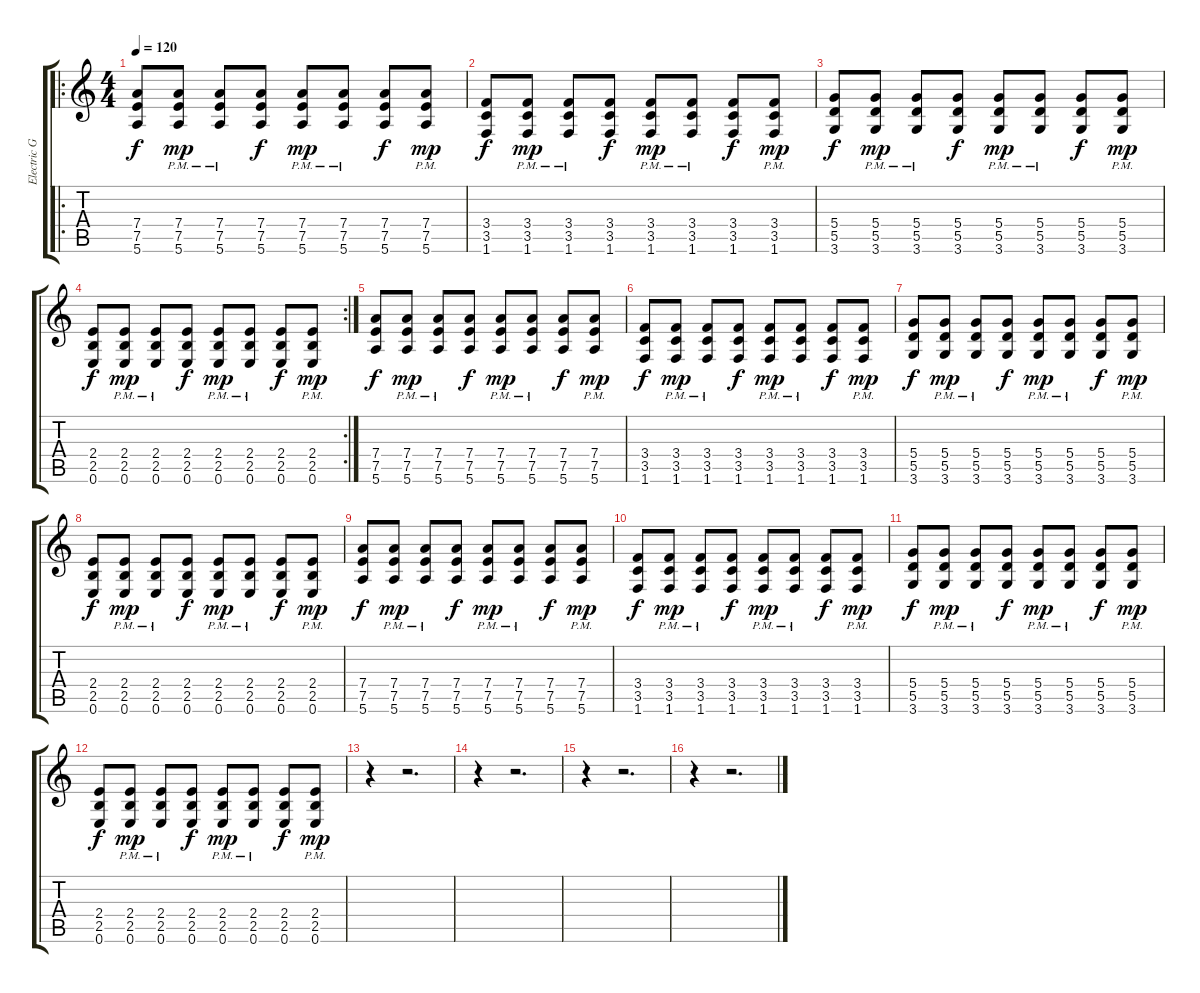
\track ("Electric Guitar" "Electric G") {instrument distortionguitar}
\staff {score tabs}
\tuning (E4 B3 G3 D3 A2 E2) {hide}
\ro
\ts (4 4)
\tempo 120
\clef g2
\ks c
(7.4 7.5 5.6).8{dy f instrument distortionguitar} (7.4{pm} 7.5{pm} 5.6{pm}).8{dy mp} (7.4{pm} 7.5{pm} 5.6{pm}).8 (7.4 7.5 5.6).8{dy f} (7.4{pm} 7.5{pm} 5.6{pm}).8{dy mp} (7.4{pm} 7.5{pm} 5.6{pm}).8 (7.4 7.5 5.6).8{dy f} (7.4{pm} 7.5{pm} 5.6{pm}).8{dy mp} |
(3.4 3.5 1.6).8{dy f} (3.4{pm} 3.5{pm} 1.6{pm}).8{dy mp} (3.4{pm} 3.5{pm} 1.6{pm}).8 (3.4 3.5 1.6).8{dy f} (3.4{pm} 3.5{pm} 1.6{pm}).8{dy mp} (3.4{pm} 3.5{pm} 1.6{pm}).8 (3.4 3.5 1.6).8{dy f} (3.4{pm} 3.5 1.6).8{dy mp} |
(5.4 5.5 3.6).8{dy f} (5.4{pm} 5.5{pm} 3.6{pm}).8{dy mp} (5.4{pm} 5.5{pm} 3.6{pm}).8 (5.4 5.5 3.6).8{dy f} (5.4{pm} 5.5{pm} 3.6{pm}).8{dy mp} (5.4{pm} 5.5{pm} 3.6{pm}).8 (5.4 5.5 3.6).8{dy f} (5.4{pm} 5.5{pm} 3.6{pm}).8{dy mp} |
\rc 2
(2.4 2.5 0.6).8{dy f} (2.4{pm} 2.5{pm} 0.6{pm}).8{dy mp} (2.4{pm} 2.5{pm} 0.6{pm}).8 (2.4 2.5 0.6).8{dy f} (2.4{pm} 2.5{pm} 0.6{pm}).8{dy mp} (2.4{pm} 2.5{pm} 0.6{pm}).8 (2.4 2.5 0.6).8{dy f} (2.4 2.5{pm} 0.6).8{dy mp} |
(7.4 7.5 5.6).8{dy f} (7.4{pm} 7.5{pm} 5.6{pm}).8{dy mp} (7.4{pm} 7.5{pm} 5.6{pm}).8 (7.4 7.5 5.6).8{dy f} (7.4{pm} 7.5{pm} 5.6{pm}).8{dy mp} (7.4{pm} 7.5{pm} 5.6{pm}).8 (7.4 7.5 5.6).8{dy f} (7.4{pm} 7.5{pm} 5.6{pm}).8{dy mp} |
(3.4 3.5 1.6).8{dy f} (3.4{pm} 3.5{pm} 1.6{pm}).8{dy mp} (3.4{pm} 3.5{pm} 1.6{pm}).8 (3.4 3.5 1.6).8{dy f} (3.4{pm} 3.5{pm} 1.6{pm}).8{dy mp} (3.4{pm} 3.5{pm} 1.6{pm}).8 (3.4 3.5 1.6).8{dy f} (3.4{pm} 3.5 1.6).8{dy mp} |
(5.4 5.5 3.6).8{dy f} (5.4{pm} 5.5{pm} 3.6{pm}).8{dy mp} (5.4{pm} 5.5{pm} 3.6{pm}).8 (5.4 5.5 3.6).8{dy f} (5.4{pm} 5.5{pm} 3.6{pm}).8{dy mp} (5.4{pm} 5.5{pm} 3.6{pm}).8 (5.4 5.5 3.6).8{dy f} (5.4{pm} 5.5{pm} 3.6{pm}).8{dy mp} |
(2.4 2.5 0.6).8{dy f} (2.4{pm} 2.5{pm} 0.6{pm}).8{dy mp} (2.4{pm} 2.5{pm} 0.6{pm}).8 (2.4 2.5 0.6).8{dy f} (2.4{pm} 2.5{pm} 0.6{pm}).8{dy mp} (2.4{pm} 2.5{pm} 0.6{pm}).8 (2.4 2.5 0.6).8{dy f} (2.4 2.5{pm} 0.6).8{dy mp} |
(7.4 7.5 5.6).8{dy f} (7.4{pm} 7.5{pm} 5.6{pm}).8{dy mp} (7.4{pm} 7.5{pm} 5.6{pm}).8 (7.4 7.5 5.6).8{dy f} (7.4{pm} 7.5{pm} 5.6{pm}).8{dy mp} (7.4{pm} 7.5{pm} 5.6{pm}).8 (7.4 7.5 5.6).8{dy f} (7.4{pm} 7.5{pm} 5.6{pm}).8{dy mp} |
(3.4 3.5 1.6).8{dy f} (3.4{pm} 3.5{pm} 1.6{pm}).8{dy mp} (3.4{pm} 3.5{pm} 1.6{pm}).8 (3.4 3.5 1.6).8{dy f} (3.4{pm} 3.5{pm} 1.6{pm}).8{dy mp} (3.4{pm} 3.5{pm} 1.6{pm}).8 (3.4 3.5 1.6).8{dy f} (3.4{pm} 3.5 1.6).8{dy mp} |
(5.4 5.5 3.6).8{dy f} (5.4{pm} 5.5{pm} 3.6{pm}).8{dy mp} (5.4{pm} 5.5{pm} 3.6{pm}).8 (5.4 5.5 3.6).8{dy f} (5.4{pm} 5.5{pm} 3.6{pm}).8{dy mp} (5.4{pm} 5.5{pm} 3.6{pm}).8 (5.4 5.5 3.6).8{dy f} (5.4{pm} 5.5{pm} 3.6{pm}).8{dy mp} |
(2.4 2.5 0.6).8{dy f} (2.4{pm} 2.5{pm} 0.6{pm}).8{dy mp} (2.4{pm} 2.5{pm} 0.6{pm}).8 (2.4 2.5 0.6).8{dy f} (2.4{pm} 2.5{pm} 0.6{pm}).8{dy mp} (2.4{pm} 2.5{pm} 0.6{pm}).8 (2.4 2.5 0.6).8{dy f} (2.4 2.5{pm} 0.6).8{dy mp} |
r.4 r.2{d} |
r.4 r.2{d} |
r.4 r.2{d} |
r.4 r.2{d}
